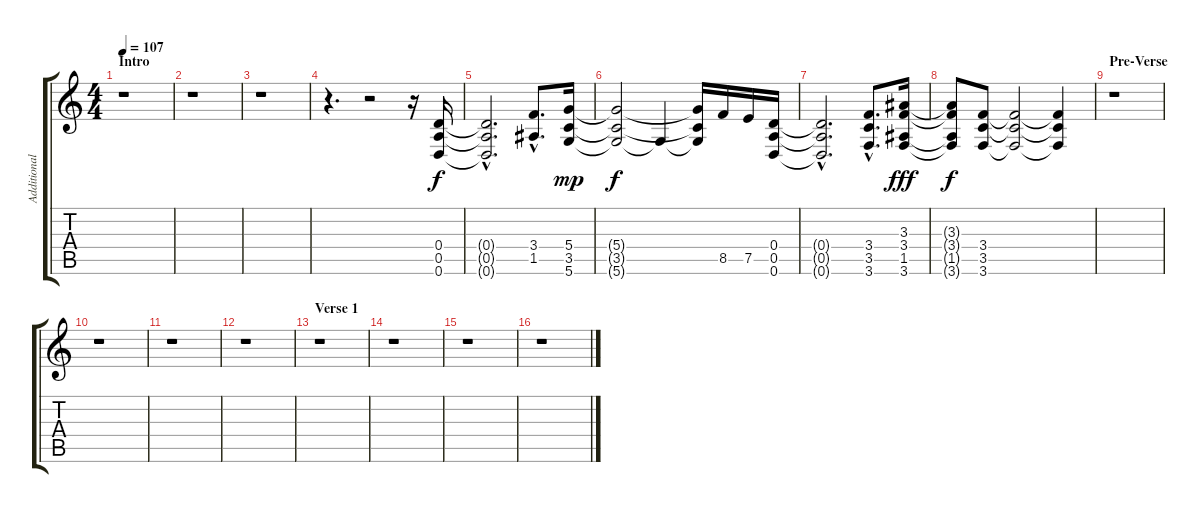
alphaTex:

\track ("Additional Guitar" "Additional") {instrument distortionguitar}
\staff {score tabs}
\tuning (E4 B3 G3 D3 A2 D2) {hide}
\ts (4 4)
\section ("" "Intro")
\tempo 107
\clef g2
\ks c
r.1{dy f instrument distortionguitar} |
r.1 |
r.1 |
r.4{d} r.2 r.16 (0.4 0.5 0.6).16 |
(0.4{hac t} 0.5{hac t} 0.6{hac t}).2{d} (3.4{hac} 1.5{hac}).8{d} (5.4 3.5 5.6).16{dy mp} |
(5.4{t} 3.5{t} 5.6{t}).2{dy f} 5.6{t}.4 (5.4{t} 3.5{t} 5.6{t}).16 8.5.16 7.5.16 (0.4 0.5 0.6).16 |
(0.4{hac t} 0.5{hac t} 0.6{hac t}).2{d} (3.4{hac} 3.5{hac} 3.6{hac}).8{d} (3.3 3.4 1.5 3.6).16{dy fff} |
(3.3{t} 3.4{t} 1.5{t} 3.6{t}).8{dy f} (3.4 3.5 3.6).8 (3.4{t} 3.5{t} 3.6{t}).2 (3.4{t} 3.5{t} 3.6{t}).4 |
\section ("" "Pre-Verse")
r.1 |
r.1 |
r.1 |
r.1 |
\section ("" "Verse 1")
r.1 |
r.1 |
r.1 |
r.1
